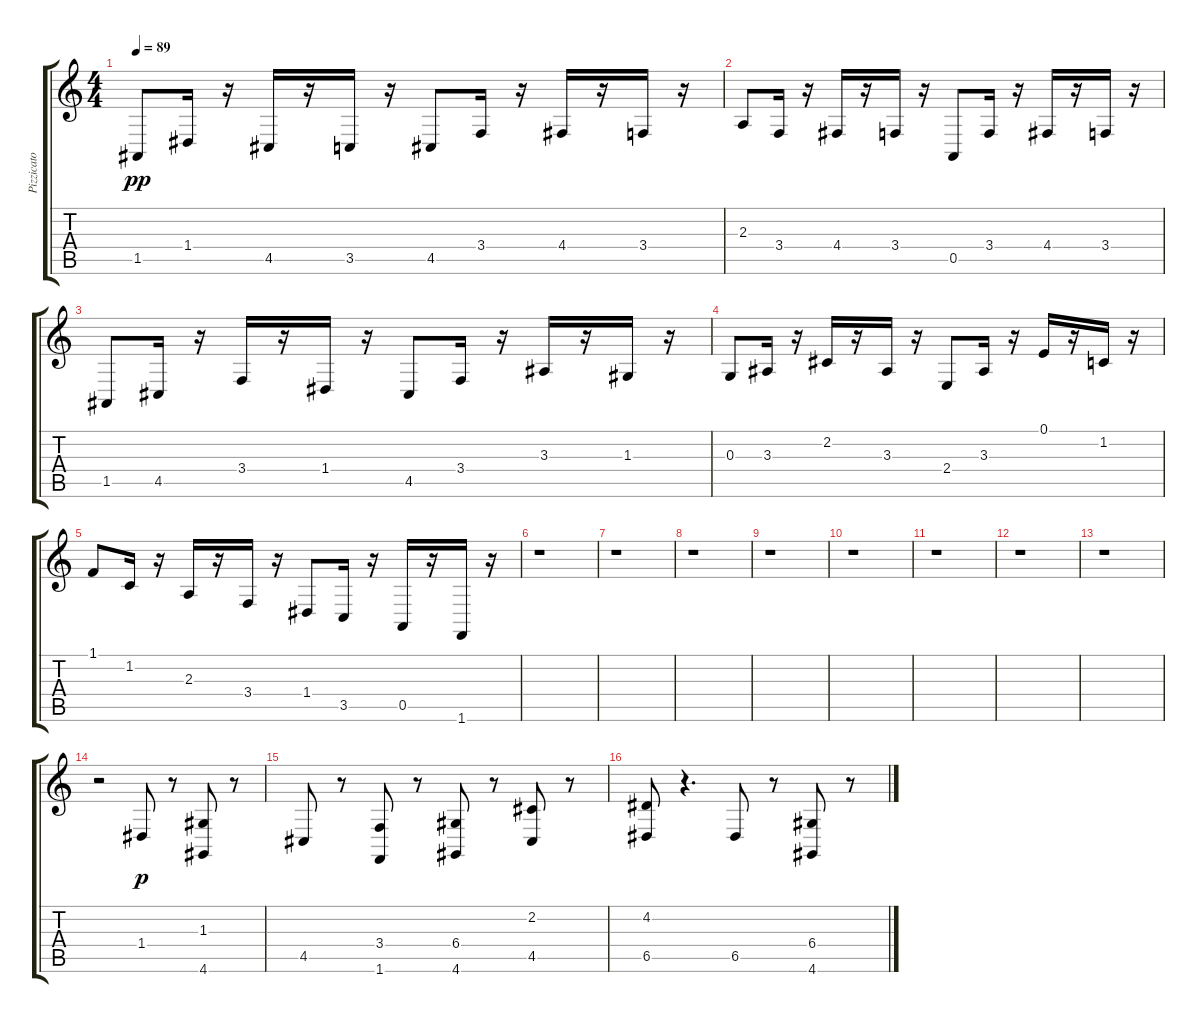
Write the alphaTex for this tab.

\track ("Pizzicato celli/bas" "Pizzicato ") {instrument pizzicatostrings}
\staff {score tabs}
\tuning (E4 B3 G3 D3 A2 E2) {hide}
\ts (4 4)
\tempo 89
\clef g2
\ks c
1.5.8{dy pp} 1.4.16 r.16 4.5.16 r.16 3.5.16 r.16 4.5.8 3.4.16 r.16 4.4.16 r.16 3.4.16 r.16 |
2.3.8 3.4.16 r.16 4.4.16 r.16 3.4.16 r.16 0.5.8 3.4.16 r.16 4.4.16 r.16 3.4.16 r.16 |
1.5.8 4.5.16 r.16 3.4.16 r.16 1.4.16 r.16 4.5.8 3.4.16 r.16 3.3.16 r.16 1.3.16 r.16 |
0.3.8 3.3.16 r.16 2.2.16 r.16 3.3.16 r.16 2.4.8 3.3.16 r.16 0.1.16 r.16 1.2.16 r.16 |
1.1.8 1.2.16 r.16 2.3.16 r.16 3.4.16 r.16 1.4.8 3.5.16 r.16 0.5.16 r.16 1.6.16 r.16 |
r.1 |
r.1 |
r.1 |
r.1 |
r.1 |
r.1 |
r.1 |
r.1 |
r.2 1.4.8{dy p} r.8 (1.3 4.6).8 r.8 |
4.5.8 r.8 (3.4 1.6).8 r.8 (6.4 4.6).8 r.8 (2.2 4.5).8 r.8 |
(4.2 6.5).8 r.4{d} 6.5.8 r.8 (6.4 4.6).8 r.8
